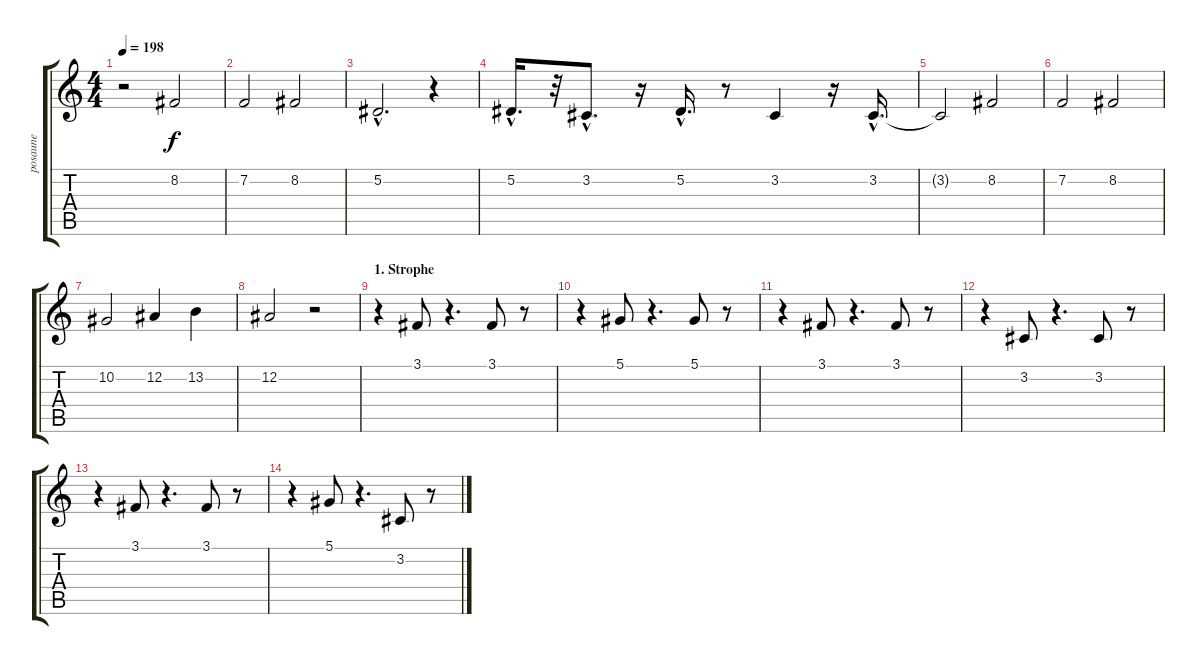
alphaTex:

\track ("posaune" "posaune") {instrument trombone}
\staff {score tabs}
\tuning (Eb4 Bb3 Gb3 Db3 Ab2 Eb2) {hide}
\ts (4 4)
\tempo 198
\clef g2
\ks c
r.2{dy f} 8.2.2 |
7.2.2 8.2.2 |
5.2{hac}.2{d} r.4 |
5.2{hac}.16{d} r.32 3.2{hac}.8{d} r.16 5.2{hac}.16{d} r.8 3.2.4 r.16 3.2{hac}.16{d} |
3.2{t}.2 8.2.2 |
7.2.2 8.2.2 |
10.2.2 12.2.4 13.2.4 |
12.2.2 r.2 |
\section ("" "1. Strophe")
r.4 3.1.8{volume 9} r.4{d} 3.1.8 r.8 |
r.4 5.1.8 r.4{d} 5.1.8 r.8 |
r.4 3.1.8 r.4{d} 3.1.8 r.8 |
r.4 3.2.8 r.4{d} 3.2.8 r.8 |
r.4 3.1.8 r.4{d} 3.1.8 r.8 |
r.4 5.1.8 r.4{d} 3.2.8 r.8
